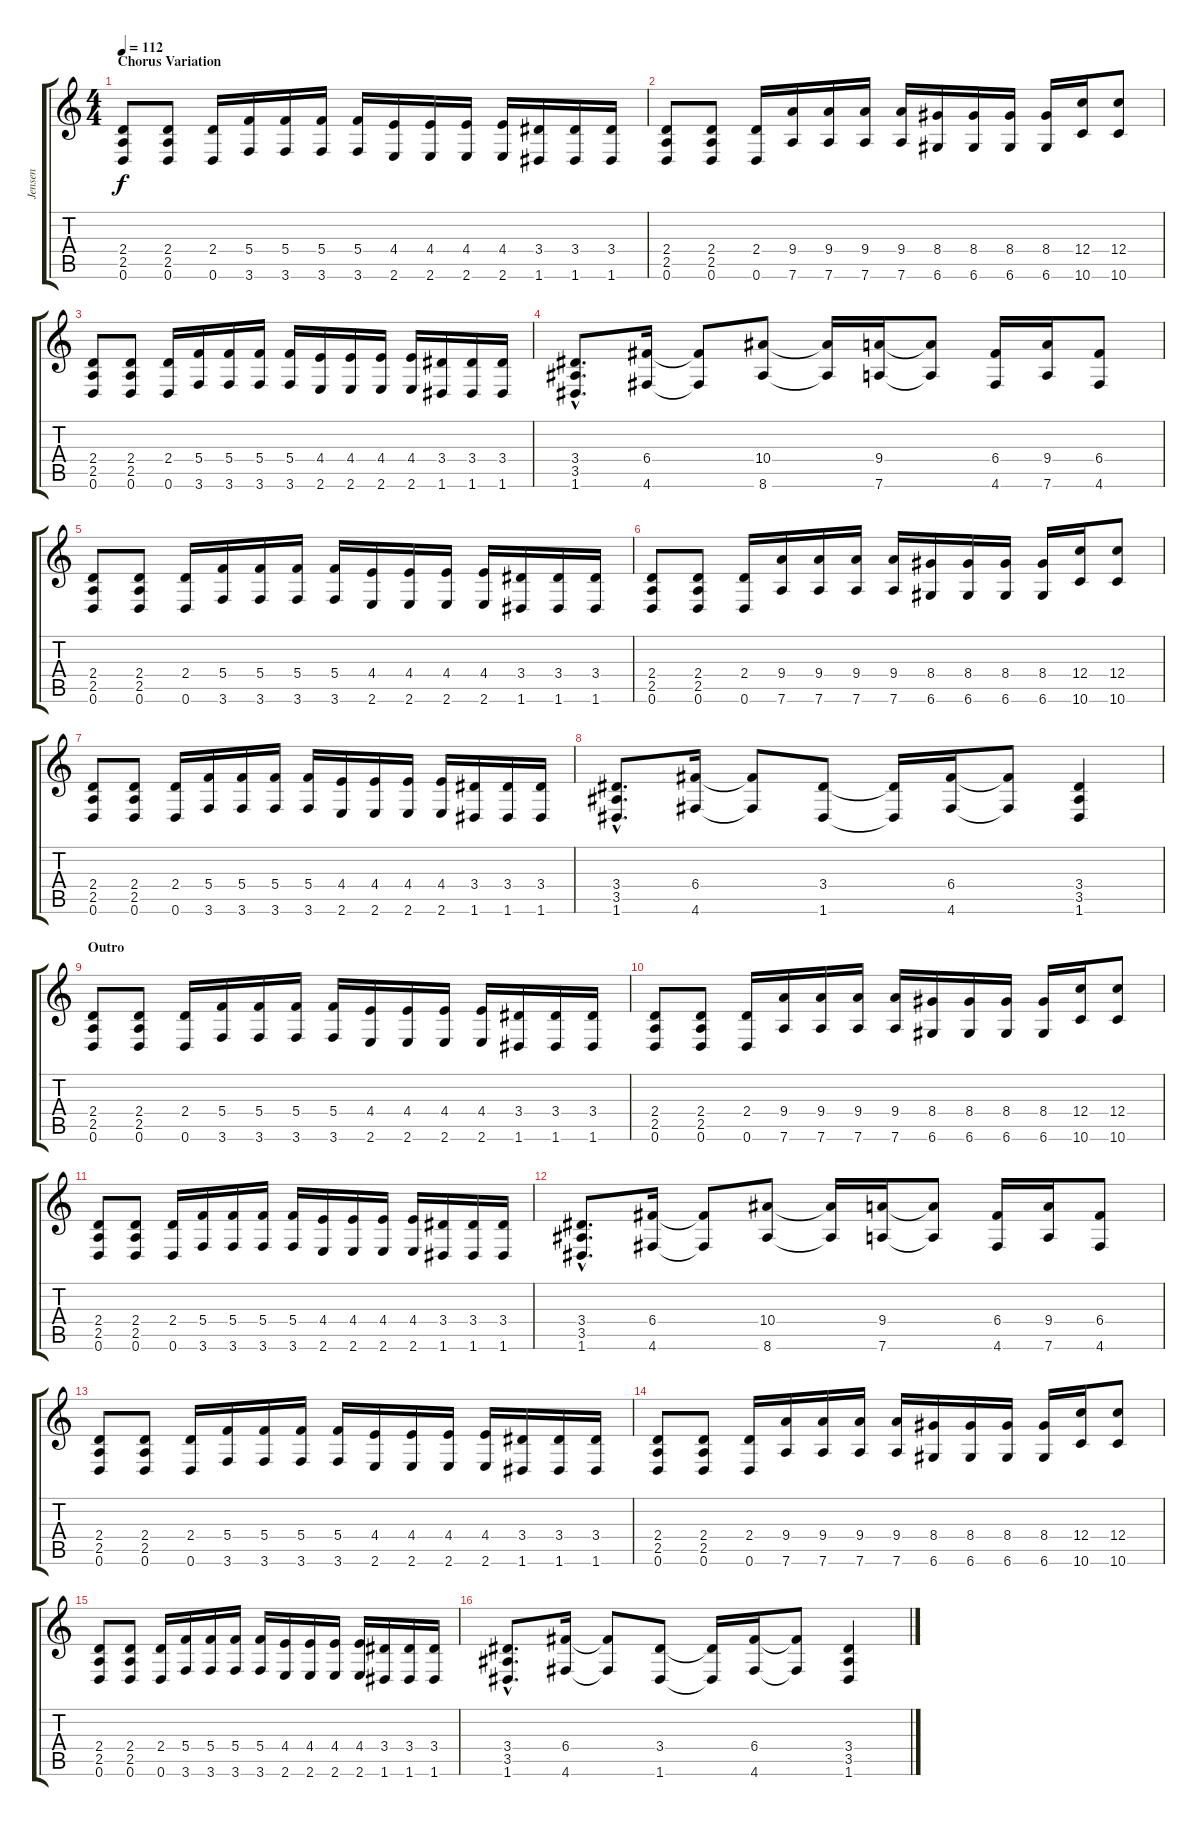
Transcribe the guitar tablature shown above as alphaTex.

\track ("Jensen" "Jensen") {instrument distortionguitar}
\staff {score tabs}
\tuning (D4 A3 F3 C3 G2 D2) {hide}
\ts (4 4)
\section ("" "Chorus Variation")
\tempo 112
\clef g2
\ks c
(2.4 2.5 0.6).8{dy f} (2.4 2.5 0.6).8 (2.4 0.6).16 (5.4 3.6).16 (5.4 3.6).16 (5.4 3.6).16 (5.4 3.6).16 (4.4 2.6).16 (4.4 2.6).16 (4.4 2.6).16 (4.4 2.6).16 (3.4 1.6).16 (3.4 1.6).16 (3.4 1.6).16 |
(2.4 2.5 0.6).8 (2.4 2.5 0.6).8 (2.4 0.6).16 (9.4 7.6).16 (9.4 7.6).16 (9.4 7.6).16 (9.4 7.6).16 (8.4 6.6).16 (8.4 6.6).16 (8.4 6.6).16 (8.4 6.6).16 (12.4 10.6).16 (12.4 10.6).8 |
(2.4 2.5 0.6).8 (2.4 2.5 0.6).8 (2.4 0.6).16 (5.4 3.6).16 (5.4 3.6).16 (5.4 3.6).16 (5.4 3.6).16 (4.4 2.6).16 (4.4 2.6).16 (4.4 2.6).16 (4.4 2.6).16 (3.4 1.6).16 (3.4 1.6).16 (3.4 1.6).16 |
(3.4{hac} 3.5{hac} 1.6{hac}).8{d} (6.4 4.6).16 (6.4{t} 4.6{t}).8 (10.4 8.6).8 (10.4{t} 8.6{t}).16 (9.4 7.6).16 (9.4{t} 7.6{t}).8 (6.4 4.6).16 (9.4 7.6).16 (6.4 4.6).8 |
(2.4 2.5 0.6).8 (2.4 2.5 0.6).8 (2.4 0.6).16 (5.4 3.6).16 (5.4 3.6).16 (5.4 3.6).16 (5.4 3.6).16 (4.4 2.6).16 (4.4 2.6).16 (4.4 2.6).16 (4.4 2.6).16 (3.4 1.6).16 (3.4 1.6).16 (3.4 1.6).16 |
(2.4 2.5 0.6).8 (2.4 2.5 0.6).8 (2.4 0.6).16 (9.4 7.6).16 (9.4 7.6).16 (9.4 7.6).16 (9.4 7.6).16 (8.4 6.6).16 (8.4 6.6).16 (8.4 6.6).16 (8.4 6.6).16 (12.4 10.6).16 (12.4 10.6).8 |
(2.4 2.5 0.6).8 (2.4 2.5 0.6).8 (2.4 0.6).16 (5.4 3.6).16 (5.4 3.6).16 (5.4 3.6).16 (5.4 3.6).16 (4.4 2.6).16 (4.4 2.6).16 (4.4 2.6).16 (4.4 2.6).16 (3.4 1.6).16 (3.4 1.6).16 (3.4 1.6).16 |
(3.4{hac} 3.5{hac} 1.6{hac}).8{d} (6.4 4.6).16 (6.4{t} 4.6{t}).8 (3.4 1.6).8 (3.4{t} 1.6{t}).16 (6.4 4.6).16 (6.4{t} 4.6{t}).8 (3.4 3.5 1.6).4 |
\section ("" "Outro")
(2.4 2.5 0.6).8 (2.4 2.5 0.6).8 (2.4 0.6).16 (5.4 3.6).16 (5.4 3.6).16 (5.4 3.6).16 (5.4 3.6).16 (4.4 2.6).16 (4.4 2.6).16 (4.4 2.6).16 (4.4 2.6).16 (3.4 1.6).16 (3.4 1.6).16 (3.4 1.6).16 |
(2.4 2.5 0.6).8 (2.4 2.5 0.6).8 (2.4 0.6).16 (9.4 7.6).16 (9.4 7.6).16 (9.4 7.6).16 (9.4 7.6).16 (8.4 6.6).16 (8.4 6.6).16 (8.4 6.6).16 (8.4 6.6).16 (12.4 10.6).16 (12.4 10.6).8 |
(2.4 2.5 0.6).8 (2.4 2.5 0.6).8 (2.4 0.6).16 (5.4 3.6).16 (5.4 3.6).16 (5.4 3.6).16 (5.4 3.6).16 (4.4 2.6).16 (4.4 2.6).16 (4.4 2.6).16 (4.4 2.6).16 (3.4 1.6).16 (3.4 1.6).16 (3.4 1.6).16 |
(3.4{hac} 3.5{hac} 1.6{hac}).8{d} (6.4 4.6).16 (6.4{t} 4.6{t}).8 (10.4 8.6).8 (10.4{t} 8.6{t}).16 (9.4 7.6).16 (9.4{t} 7.6{t}).8 (6.4 4.6).16 (9.4 7.6).16 (6.4 4.6).8 |
(2.4 2.5 0.6).8 (2.4 2.5 0.6).8 (2.4 0.6).16 (5.4 3.6).16 (5.4 3.6).16 (5.4 3.6).16 (5.4 3.6).16 (4.4 2.6).16 (4.4 2.6).16 (4.4 2.6).16 (4.4 2.6).16 (3.4 1.6).16 (3.4 1.6).16 (3.4 1.6).16 |
(2.4 2.5 0.6).8 (2.4 2.5 0.6).8 (2.4 0.6).16 (9.4 7.6).16 (9.4 7.6).16 (9.4 7.6).16 (9.4 7.6).16 (8.4 6.6).16 (8.4 6.6).16 (8.4 6.6).16 (8.4 6.6).16 (12.4 10.6).16 (12.4 10.6).8 |
(2.4 2.5 0.6).8 (2.4 2.5 0.6).8 (2.4 0.6).16 (5.4 3.6).16 (5.4 3.6).16 (5.4 3.6).16 (5.4 3.6).16 (4.4 2.6).16 (4.4 2.6).16 (4.4 2.6).16 (4.4 2.6).16 (3.4 1.6).16 (3.4 1.6).16 (3.4 1.6).16 |
(3.4{hac} 3.5{hac} 1.6{hac}).8{d} (6.4 4.6).16 (6.4{t} 4.6{t}).8 (3.4 1.6).8 (3.4{t} 1.6{t}).16 (6.4 4.6).16 (6.4{t} 4.6{t}).8 (3.4 3.5 1.6).4
